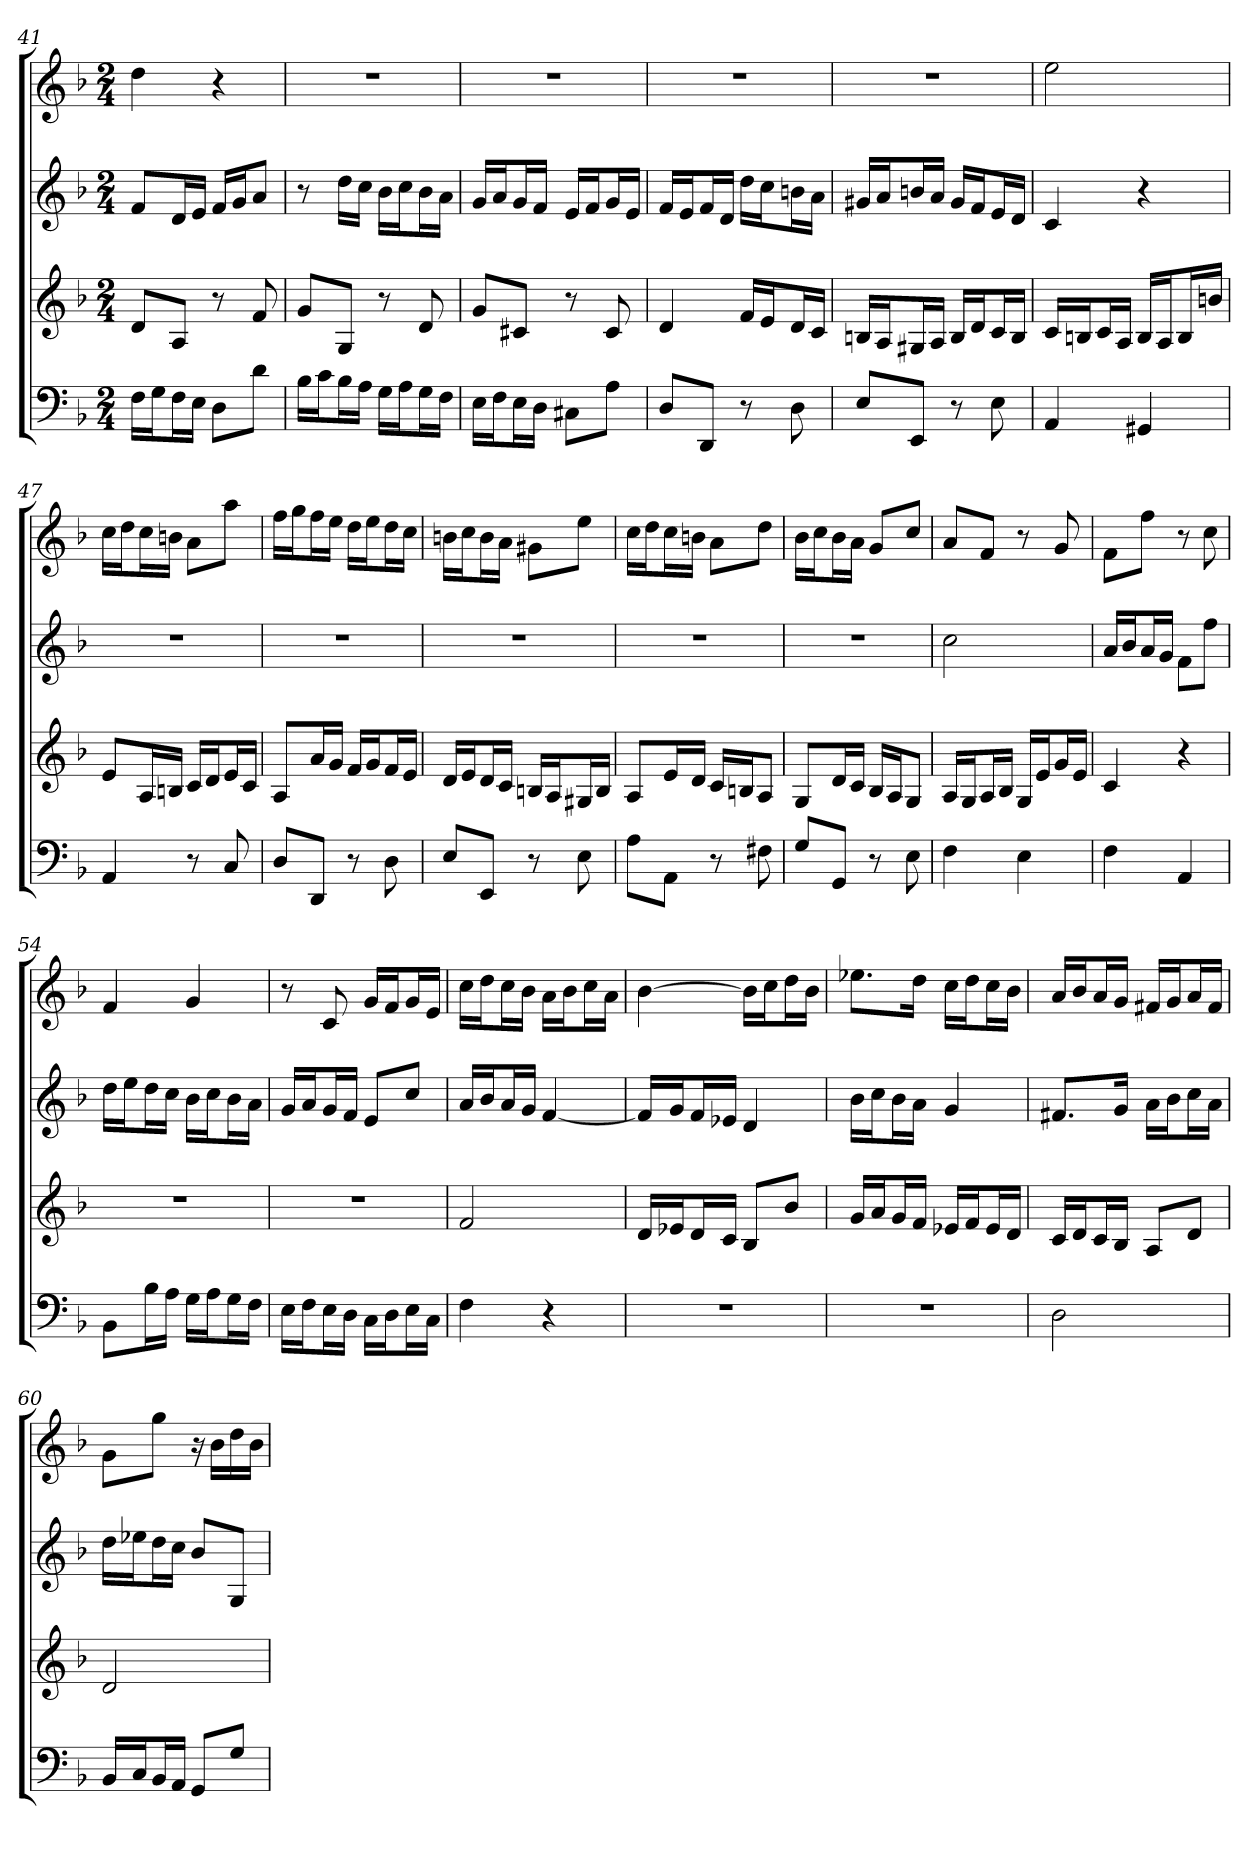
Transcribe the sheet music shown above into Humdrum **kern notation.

**kern	**kern	**kern	**kern
*part4	*part3	*part2	*part1
*staff4	*staff3	*staff2	*staff1
*k[b-]	*k[b-]	*k[b-]	*k[b-]
*F:	*F:	*F:	*F:
*M2/4	*M2/4	*M2/4	*M2/4
=41	=41	=41	=41
16FLL	8dL	8fL	4dd
16GJ	.	.	.
16FL	8AJ	16dL	.
16EJJ	.	16eJJ	.
8DL	8r	16fLL	4r
.	.	16gJ	.
8dJ	8f	8aJ	.
=42	=42	=42	=42
16B-LL	8gL	8r	2r
16cJ	.	.	.
16B-L	8GJ	16ddLL	.
16AJJ	.	16ccJJ	.
16GLL	8r	16b-LL	.
16AJ	.	16ccJ	.
16GL	8d	16b-L	.
16FJJ	.	16aJJ	.
=43	=43	=43	=43
16ELL	8gL	16gLL	2r
16FJ	.	16aJ	.
16EL	8c#XJ	16gL	.
16DJJ	.	16fJJ	.
8C#XL	8r	16eLL	.
.	.	16fJ	.
8AJ	8c#	16gL	.
.	.	16eJJ	.
=44	=44	=44	=44
8DL	4d	16fLL	2r
.	.	16eJ	.
8DDJ	.	16fL	.
.	.	16dJJ	.
8r	16fLL	16ddLL	.
.	16eJ	16ccJ	.
8D	16dL	16bnL	.
.	16cJJ	16aJJ	.
=45	=45	=45	=45
8EL	16BnLL	16g#XLL	2r
.	16AJ	16aJ	.
8EEJ	16G#XL	16bnL	.
.	16AJJ	16aJJ	.
8r	16BLL	16g#LL	.
.	16dJ	16fJ	.
8E	16cL	16eL	.
.	16BJJ	16dJJ	.
=46	=46	=46	=46
4AA	16cLL	4c	2ee
.	16BnJ	.	.
.	16cL	.	.
.	16AJJ	.	.
4GG#X	16BLL	4r	.
.	16AJ	.	.
.	16BL	.	.
.	16bnJJ	.	.
=47	=47	=47	=47
4AA	8eL	2r	16ccLL
.	.	.	16ddJ
.	16AL	.	16ccL
.	16BnJJ	.	16bnJJ
8r	16cLL	.	8aL
.	16dJ	.	.
8C	16eL	.	8aaJ
.	16cJJ	.	.
=48	=48	=48	=48
8DL	8AL	2r	16ffLL
.	.	.	16ggJ
8DDJ	16aL	.	16ffL
.	16gJJ	.	16eeJJ
8r	16fLL	.	16ddLL
.	16gJ	.	16eeJ
8D	16fL	.	16ddL
.	16eJJ	.	16ccJJ
=49	=49	=49	=49
8EL	16dLL	2r	16bnLL
.	16eJ	.	16ccJ
8EEJ	16dL	.	16bL
.	16cJJ	.	16aJJ
8r	16BnLL	.	8g#XL
.	16AJ	.	.
8E	16G#XL	.	8eeJ
.	16BJJ	.	.
=50	=50	=50	=50
8AL	8AL	2r	16ccLL
.	.	.	16ddJ
8AAJ	16eL	.	16ccL
.	16dJJ	.	16bnJJ
8r	16cLL	.	8aL
.	16BnJ	.	.
8F#X	8AJ	.	8ddJ
=51	=51	=51	=51
8GL	8GL	2r	16b-LL
.	.	.	16ccJ
8GGJ	16dL	.	16b-L
.	16cJJ	.	16aJJ
8r	16B-LL	.	8gL
.	16AJ	.	.
8E	8GJ	.	8ccJ
=52	=52	=52	=52
4F	16ALL	2cc	8aL
.	16GJ	.	.
.	16AL	.	8fJ
.	16B-JJ	.	.
4E	16GLL	.	8r
.	16eJ	.	.
.	16gL	.	8g
.	16eJJ	.	.
=53	=53	=53	=53
4F	4c	16aLL	8fL
.	.	16b-J	.
.	.	16aL	8ffJ
.	.	16gJJ	.
4AA	4r	8fL	8r
.	.	8ffJ	8cc
=54	=54	=54	=54
8BB-L	2r	16ddLL	4f
.	.	16eeJ	.
16B-L	.	16ddL	.
16AJJ	.	16ccJJ	.
16GLL	.	16b-LL	4g
16AJ	.	16ccJ	.
16GL	.	16b-L	.
16FJJ	.	16aJJ	.
=55	=55	=55	=55
16ELL	2r	16gLL	8r
16FJ	.	16aJ	.
16EL	.	16gL	8c
16DJJ	.	16fJJ	.
16CLL	.	8eL	16gLL
16DJ	.	.	16fJ
16EL	.	8ccJ	16gL
16CJJ	.	.	16eJJ
=56	=56	=56	=56
4F	2f	16aLL	16ccLL
.	.	16b-J	16ddJ
.	.	16aL	16ccL
.	.	16gJJ	16b-JJ
4r	.	[4f	16aLL
.	.	.	16b-J
.	.	.	16ccL
.	.	.	16aJJ
=57	=57	=57	=57
2r	16dLL	16fLL]	[4b-
.	16e-XJ	16gJ	.
.	16dL	16fL	.
.	16cJJ	16e-XJJ	.
.	8B-L	4d	16b-LL]
.	.	.	16ccJ
.	8b-J	.	16ddL
.	.	.	16b-JJ
=58	=58	=58	=58
2r	16gLL	16b-LL	8.ee-XL
.	16aJ	16ccJ	.
.	16gL	16b-L	.
.	16fJJ	16aJJ	16ddJk
.	16e-XLL	4g	16ccLL
.	16fJ	.	16ddJ
.	16e-L	.	16ccL
.	16dJJ	.	16b-JJ
=59	=59	=59	=59
2D	16cLL	8.f#XL	16aLL
.	16dJ	.	16b-J
.	16cL	.	16aL
.	16B-JJ	16gJk	16gJJ
.	8AL	16aLL	16f#XLL
.	.	16b-J	16gJ
.	8dJ	16ccL	16aL
.	.	16aJJ	16f#JJ
=60	=60	=60	=60
16BB-LL	2d	16ddLL	8gL
16CJ	.	16ee-XJ	.
16BB-L	.	16ddL	8ggJ
16AAJJ	.	16ccJJ	.
8GGL	.	8b-L	16r
.	.	.	16b-LL
8GJ	.	8GJ	16dd
.	.	.	16b-JJ
=	=	=	=
*-	*-	*-	*-
